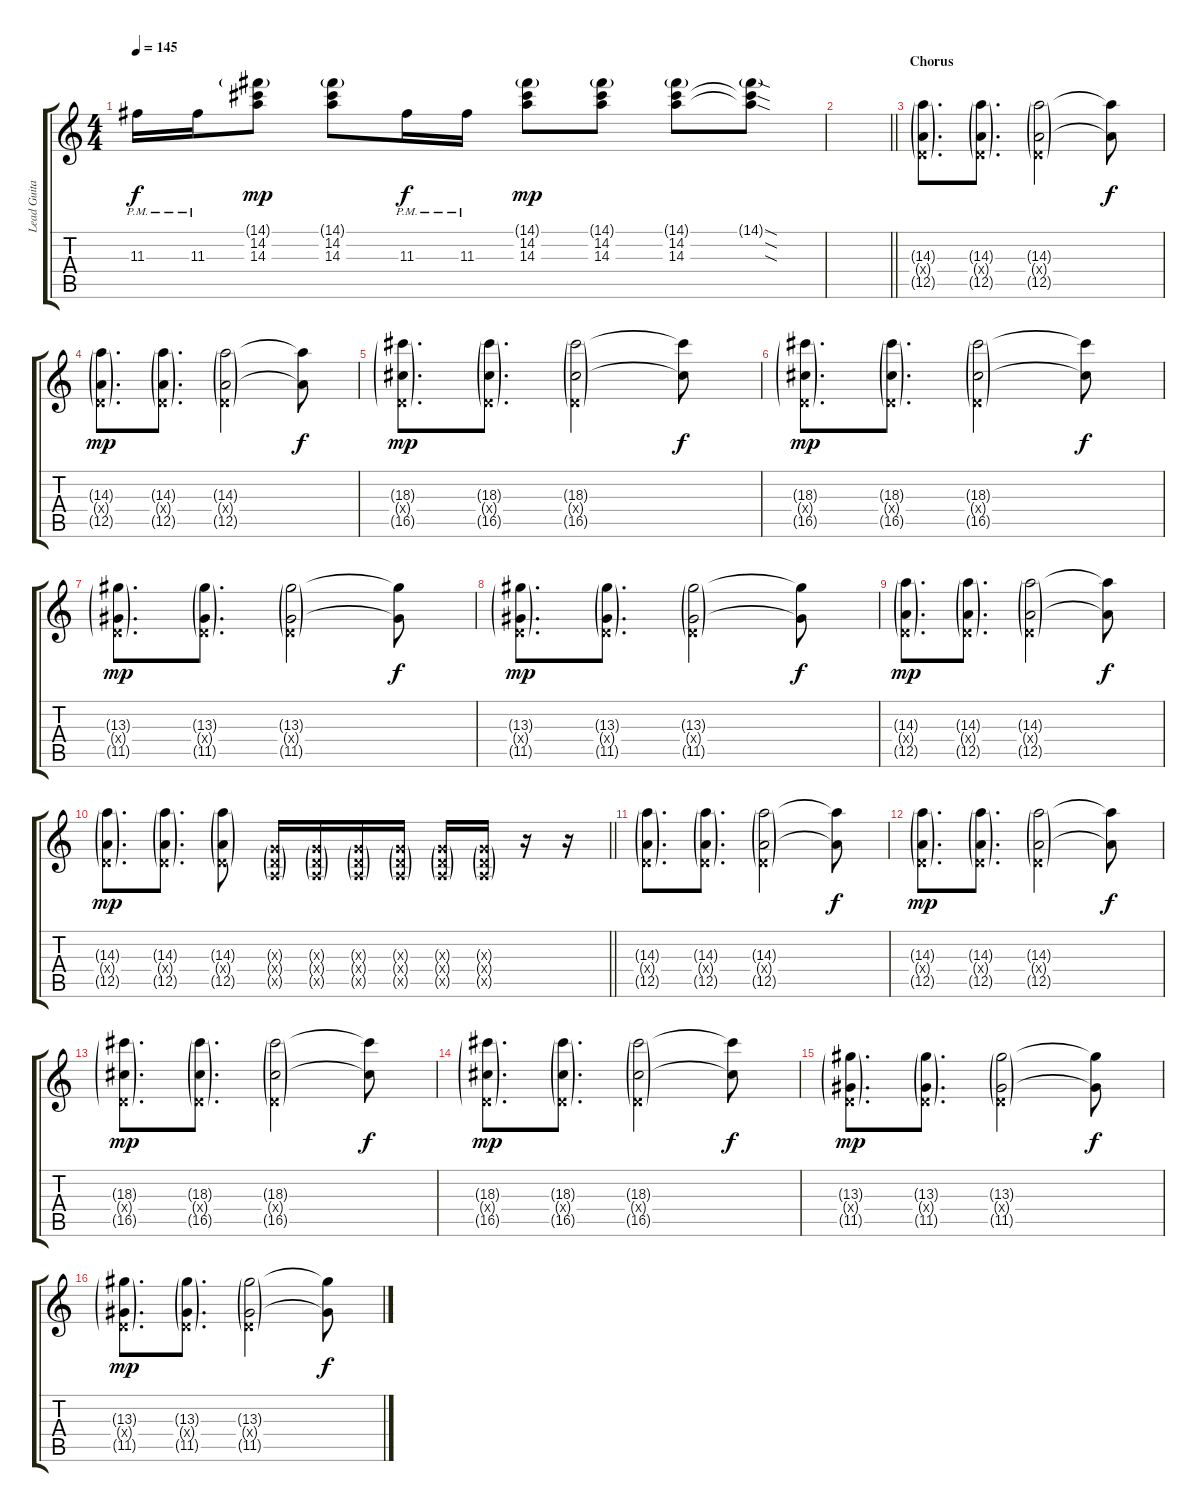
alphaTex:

\track ("Lead Guitar 1" "Lead Guita") {instrument distortionguitar}
\staff {score tabs}
\tuning (E4 B3 G3 D3 A2 D2) {hide}
\ts (4 4)
\tempo 145
\clef g2
\ks c
11.3{pm}.16{dy f} 11.3{pm}.16 (14.1{g} 14.2 14.3).8{dy mp} (14.1{g} 14.2 14.3).8 11.3{pm}.16{dy f} 11.3{pm}.16 (14.1{g} 14.2 14.3).8{dy mp} (14.1{g} 14.2 14.3).8 (14.1{g} 14.2 14.3).8 (14.1{sod g} 14.2{sod t} 14.3{sod t}).8 |
\barLineRight lightlight
|
\section ("" "Chorus")
(14.3{g} 0.4{g x} 12.5{g}).8{d} (14.3{g} 0.4{g x} 12.5{g}).8{d} (14.3{g} 0.4{g x} 12.5{g}).2 (14.3{t} 12.5{t}).8{dy f} |
(14.3{g} 0.4{g x} 12.5{g}).8{d dy mp} (14.3{g} 0.4{g x} 12.5{g}).8{d} (14.3{g} 0.4{g x} 12.5{g}).2 (14.3{t} 12.5{t}).8{dy f} |
(18.3{g} 0.4{g x} 16.5{g}).8{d dy mp} (18.3{g} 0.4{g x} 16.5{g}).8{d} (18.3{g} 0.4{g x} 16.5{g}).2 (18.3{t} 16.5{t}).8{dy f} |
(18.3{g} 0.4{g x} 16.5{g}).8{d dy mp} (18.3{g} 0.4{g x} 16.5{g}).8{d} (18.3{g} 0.4{g x} 16.5{g}).2 (18.3{t} 16.5{t}).8{dy f} |
(13.3{g} 0.4{g x} 11.5{g}).8{d dy mp} (13.3{g} 0.4{g x} 11.5{g}).8{d} (13.3{g} 0.4{g x} 11.5{g}).2 (13.3{t} 11.5{t}).8{dy f} |
(13.3{g} 0.4{g x} 11.5{g}).8{d dy mp} (13.3{g} 0.4{g x} 11.5{g}).8{d} (13.3{g} 0.4{g x} 11.5{g}).2 (13.3{t} 11.5{t}).8{dy f} |
(14.3{g} 0.4{g x} 12.5{g}).8{d dy mp} (14.3{g} 0.4{g x} 12.5{g}).8{d} (14.3{g} 0.4{g x} 12.5{g}).2 (14.3{t} 12.5{t}).8{dy f} |
\barLineRight lightlight
(14.3{g} 0.4{g x} 12.5{g}).8{d dy mp} (14.3{g} 0.4{g x} 12.5{g}).8{d} (14.3{g} 0.4{g x} 12.5{g}).8 (0.3{g x} 0.4{g x} 0.5{g x}).16 (0.3{g x} 0.4{g x} 0.5{g x}).16 (0.3{g x} 0.4{g x} 0.5{g x}).16 (0.3{g x} 0.4{g x} 0.5{g x}).16 (0.3{g x} 0.4{g x} 0.5{g x}).16 (0.3{g x} 0.4{g x} 0.5{g x}).16 r.16 r.16 |
(14.3{g} 0.4{g x} 12.5{g}).8{d} (14.3{g} 0.4{g x} 12.5{g}).8{d} (14.3{g} 0.4{g x} 12.5{g}).2 (14.3{t} 12.5{t}).8{dy f} |
(14.3{g} 0.4{g x} 12.5{g}).8{d dy mp} (14.3{g} 0.4{g x} 12.5{g}).8{d} (14.3{g} 0.4{g x} 12.5{g}).2 (14.3{t} 12.5{t}).8{dy f} |
(18.3{g} 0.4{g x} 16.5{g}).8{d dy mp} (18.3{g} 0.4{g x} 16.5{g}).8{d} (18.3{g} 0.4{g x} 16.5{g}).2 (18.3{t} 16.5{t}).8{dy f} |
(18.3{g} 0.4{g x} 16.5{g}).8{d dy mp} (18.3{g} 0.4{g x} 16.5{g}).8{d} (18.3{g} 0.4{g x} 16.5{g}).2 (18.3{t} 16.5{t}).8{dy f} |
(13.3{g} 0.4{g x} 11.5{g}).8{d dy mp} (13.3{g} 0.4{g x} 11.5{g}).8{d} (13.3{g} 0.4{g x} 11.5{g}).2 (13.3{t} 11.5{t}).8{dy f} |
(13.3{g} 0.4{g x} 11.5{g}).8{d dy mp} (13.3{g} 0.4{g x} 11.5{g}).8{d} (13.3{g} 0.4{g x} 11.5{g}).2 (13.3{t} 11.5{t}).8{dy f}
